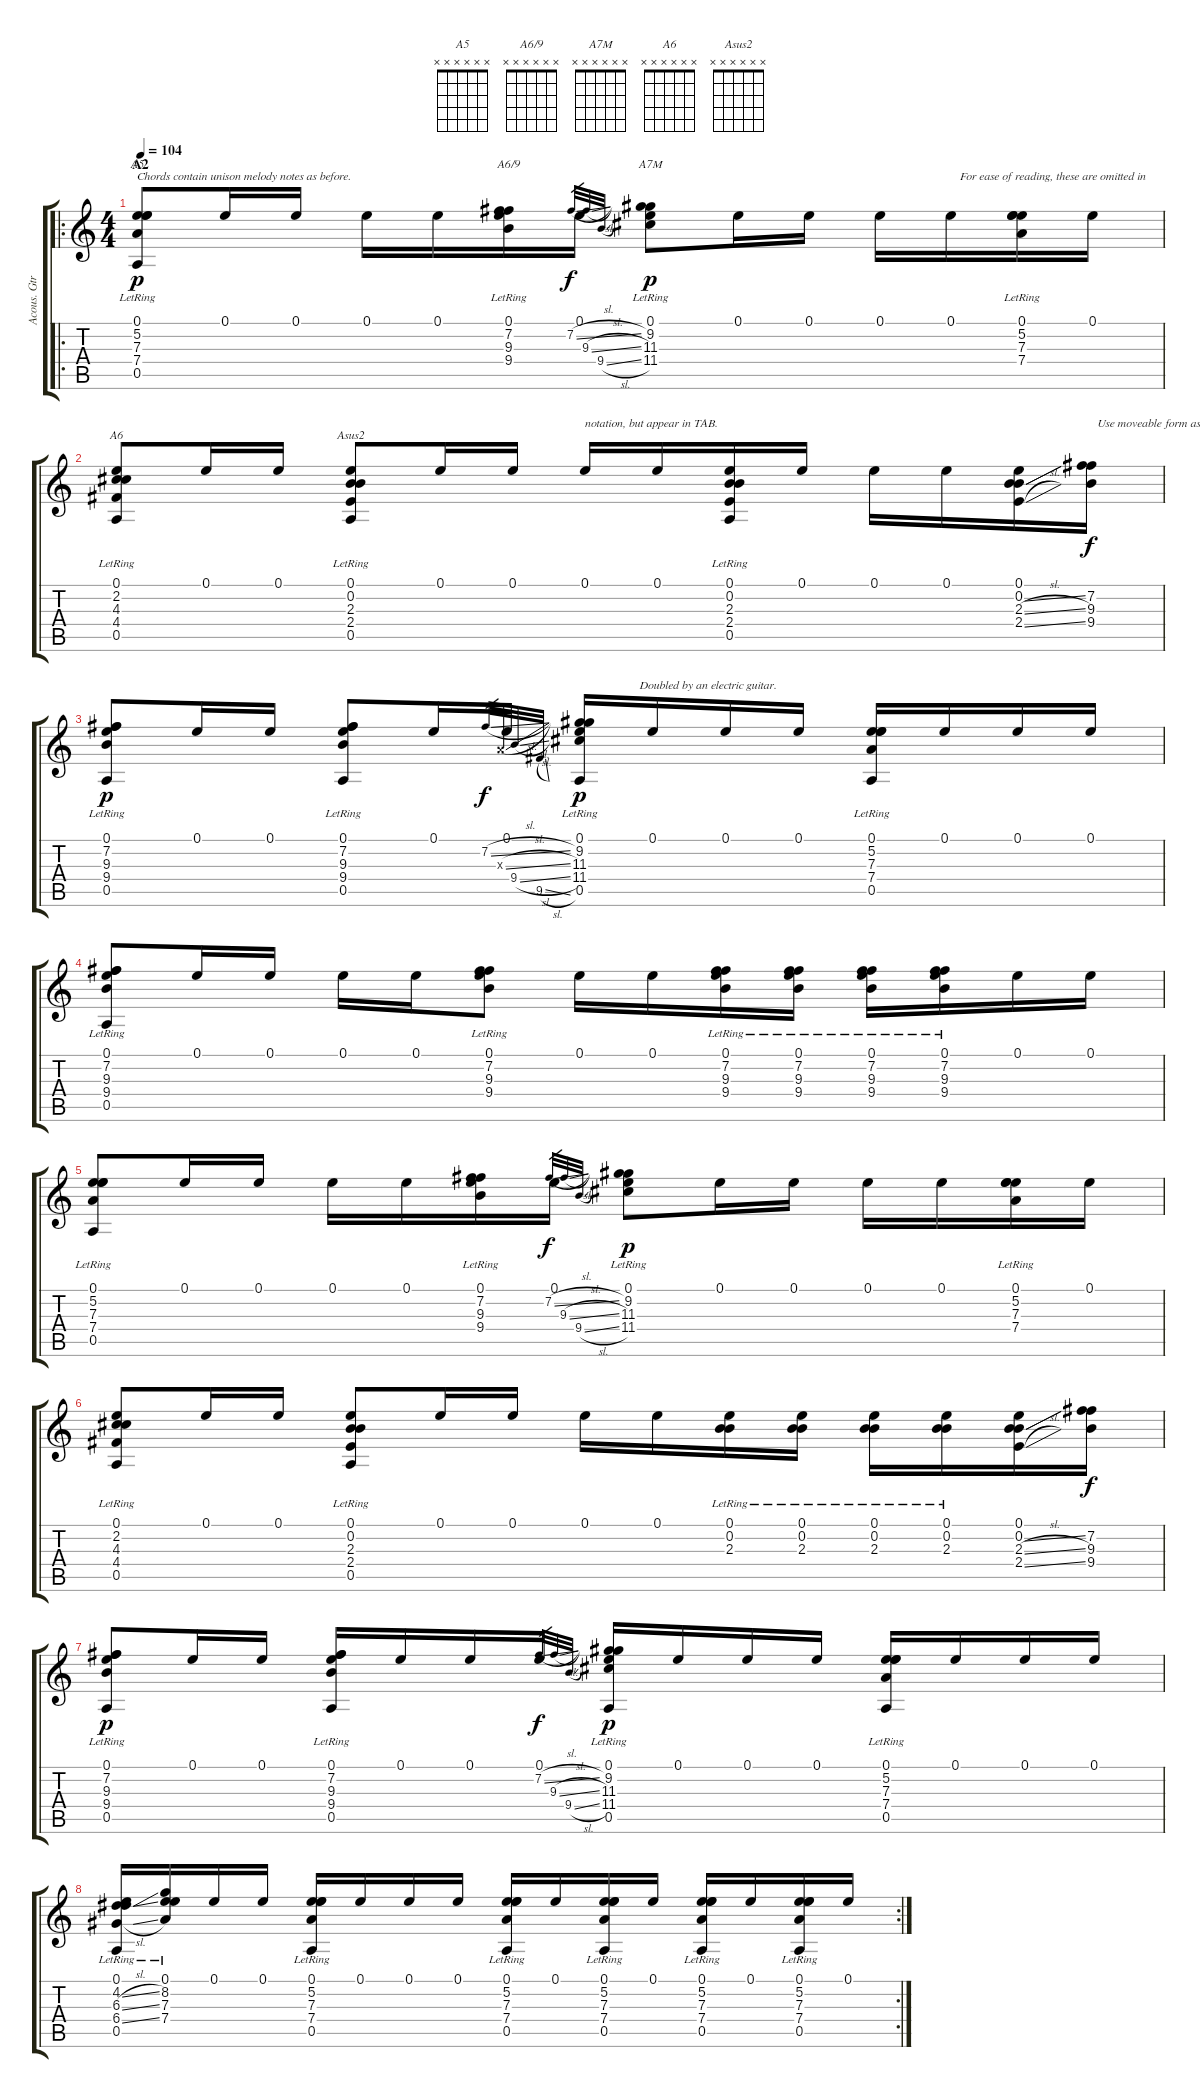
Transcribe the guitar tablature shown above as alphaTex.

\track ("Acous. Gtr." "Acous. Gtr") {instrument acousticguitarnylon}
\staff {score tabs}
\tuning (E4 B3 A3 D3 A2 E2) {hide}
\chord ("A5" x x x x x x)
\chord ("A6/9" x x x x x x)
\chord ("A7M" x x x x x x)
\chord ("A6" x x x x x x)
\chord ("Asus2" x x x x x x)
\ro
\ts (4 4)
\section ("" "A2")
\tempo 104
\clef g2
\ks c
(0.1 5.2{lr} 7.3{lr} 7.4{lr} 0.5{lr}).8{ch "A5" txt "Chords contain unison melody notes as before." dy p} 0.1.16 0.1.16 0.1.16 0.1.16 (0.1 7.2{lr} 9.3{lr} 9.4{lr}).16{ch "A6/9"} 0.1.16 7.2{sl}.32{gr dy f} 9.3{sl}.32{gr} 9.4{sl}.32{gr} (0.1 9.2{lr} 11.3{lr} 11.4{lr}).8{ch "A7M" dy p} 0.1.16 0.1.16 0.1.16 0.1.16{txt "   For ease of reading, these are omitted in"} (0.1 5.2{lr} 7.3{lr} 7.4{lr}).16 0.1.16 |
(0.1 2.2{lr} 4.3{lr} 4.4{lr} 0.5{lr}).8{ch "A6"} 0.1.16 0.1.16 (0.1 0.2{lr} 2.3{lr} 2.4{lr} 0.5{lr}).8{ch "Asus2"} 0.1.16 0.1.16 0.1.16{txt "notation, but appear in TAB."} 0.1.16 (0.1 0.2{lr} 2.3{lr} 2.4{lr} 0.5{lr}).16 0.1.16 0.1.16 0.1.16 (0.1 0.2{sl} 2.3{sl} 2.4{sl}).16 (7.2 9.3 9.4).16{txt "  Use moveable form as shown in chord frame." dy f} |
(0.1 7.2{lr} 9.3{lr} 9.4{lr} 0.5{lr}).8{dy p} 0.1.16 0.1.16 (0.1 7.2{lr} 9.3{lr} 9.4{lr} 0.5{lr}).8 0.1.16 0.1.16 7.2{sl}.32{gr dy f} 0.3{sl x}.32{gr} 9.4{sl}.32{gr} 9.5{sl}.32{gr} (0.1 9.2{lr} 11.3{lr} 11.4{lr} 0.5{lr}).16{txt "                    Doubled by an electric guitar." dy p} 0.1.16 0.1.16 0.1.16 (0.1 5.2{lr} 7.3{lr} 7.4{lr} 0.5{lr}).16 0.1.16 0.1.16 0.1.16 |
(0.1 7.2{lr} 9.3{lr} 9.4{lr} 0.5{lr}).8 0.1.16 0.1.16 0.1.16 0.1.16 (0.1 7.2{lr} 9.3{lr} 9.4{lr}).8 0.1.16 0.1.16 (0.1 7.2{lr} 9.3{lr} 9.4{lr}).16 (0.1 7.2{lr} 9.3{lr} 9.4{lr}).16 (0.1 7.2{lr} 9.3{lr} 9.4{lr}).16 (0.1 7.2{lr} 9.3{lr} 9.4{lr}).16 0.1.16 0.1.16 |
(0.1 5.2{lr} 7.3{lr} 7.4{lr} 0.5{lr}).8 0.1.16 0.1.16 0.1.16 0.1.16 (0.1 7.2{lr} 9.3{lr} 9.4{lr}).16 0.1.16 7.2{sl}.32{gr dy f} 9.3{sl}.32{gr} 9.4{sl}.32{gr} (0.1 9.2{lr} 11.3{lr} 11.4{lr}).8{dy p} 0.1.16 0.1.16 0.1.16 0.1.16 (0.1 5.2{lr} 7.3{lr} 7.4{lr}).16 0.1.16 |
(0.1 2.2{lr} 4.3{lr} 4.4{lr} 0.5{lr}).8 0.1.16 0.1.16 (0.1 0.2{lr} 2.3{lr} 2.4{lr} 0.5{lr}).8 0.1.16 0.1.16 0.1.16 0.1.16 (0.1 0.2{lr} 2.3{lr}).16 (0.1 0.2{lr} 2.3).16 (0.1 0.2{lr} 2.3{lr}).16 (0.1 0.2{lr} 2.3{lr}).16 (0.1 0.2{sl} 2.3{sl} 2.4{sl}).16 (7.2 9.3 9.4).16{dy f} |
(0.1 7.2{lr} 9.3{lr} 9.4{lr} 0.5{lr}).8{dy p} 0.1.16 0.1.16 (0.1 7.2{lr} 9.3{lr} 9.4{lr} 0.5{lr}).16 0.1.16 0.1.16 0.1.16 7.2{sl}.32{gr dy f} 9.3{sl}.32{gr} 9.4{sl}.32{gr} (0.1 9.2{lr} 11.3{lr} 11.4{lr} 0.5{lr}).16{dy p} 0.1.16 0.1.16 0.1.16 (0.1 5.2{lr} 7.3{lr} 7.4{lr} 0.5{lr}).16 0.1.16 0.1.16 0.1.16 |
\rc 2
(0.1 4.2{sl} 6.3{sl} 6.4{sl} 0.5{lr}).16 (0.1 8.2{lr} 7.3{lr} 7.4{lr}).16 0.1.16 0.1.16 (0.1 5.2{lr} 7.3{lr} 7.4{lr} 0.5{lr}).16 0.1.16 0.1.16 0.1.16 (0.1 5.2{lr} 7.3{lr} 7.4{lr} 0.5{lr}).16 0.1.16 (0.1 5.2{lr} 7.3{lr} 7.4{lr} 0.5{lr}).16 0.1.16 (0.1 5.2{lr} 7.3{lr} 7.4{lr} 0.5{lr}).16 0.1.16 (0.1 5.2{lr} 7.3{lr} 7.4{lr} 0.5{lr}).16 0.1.16
